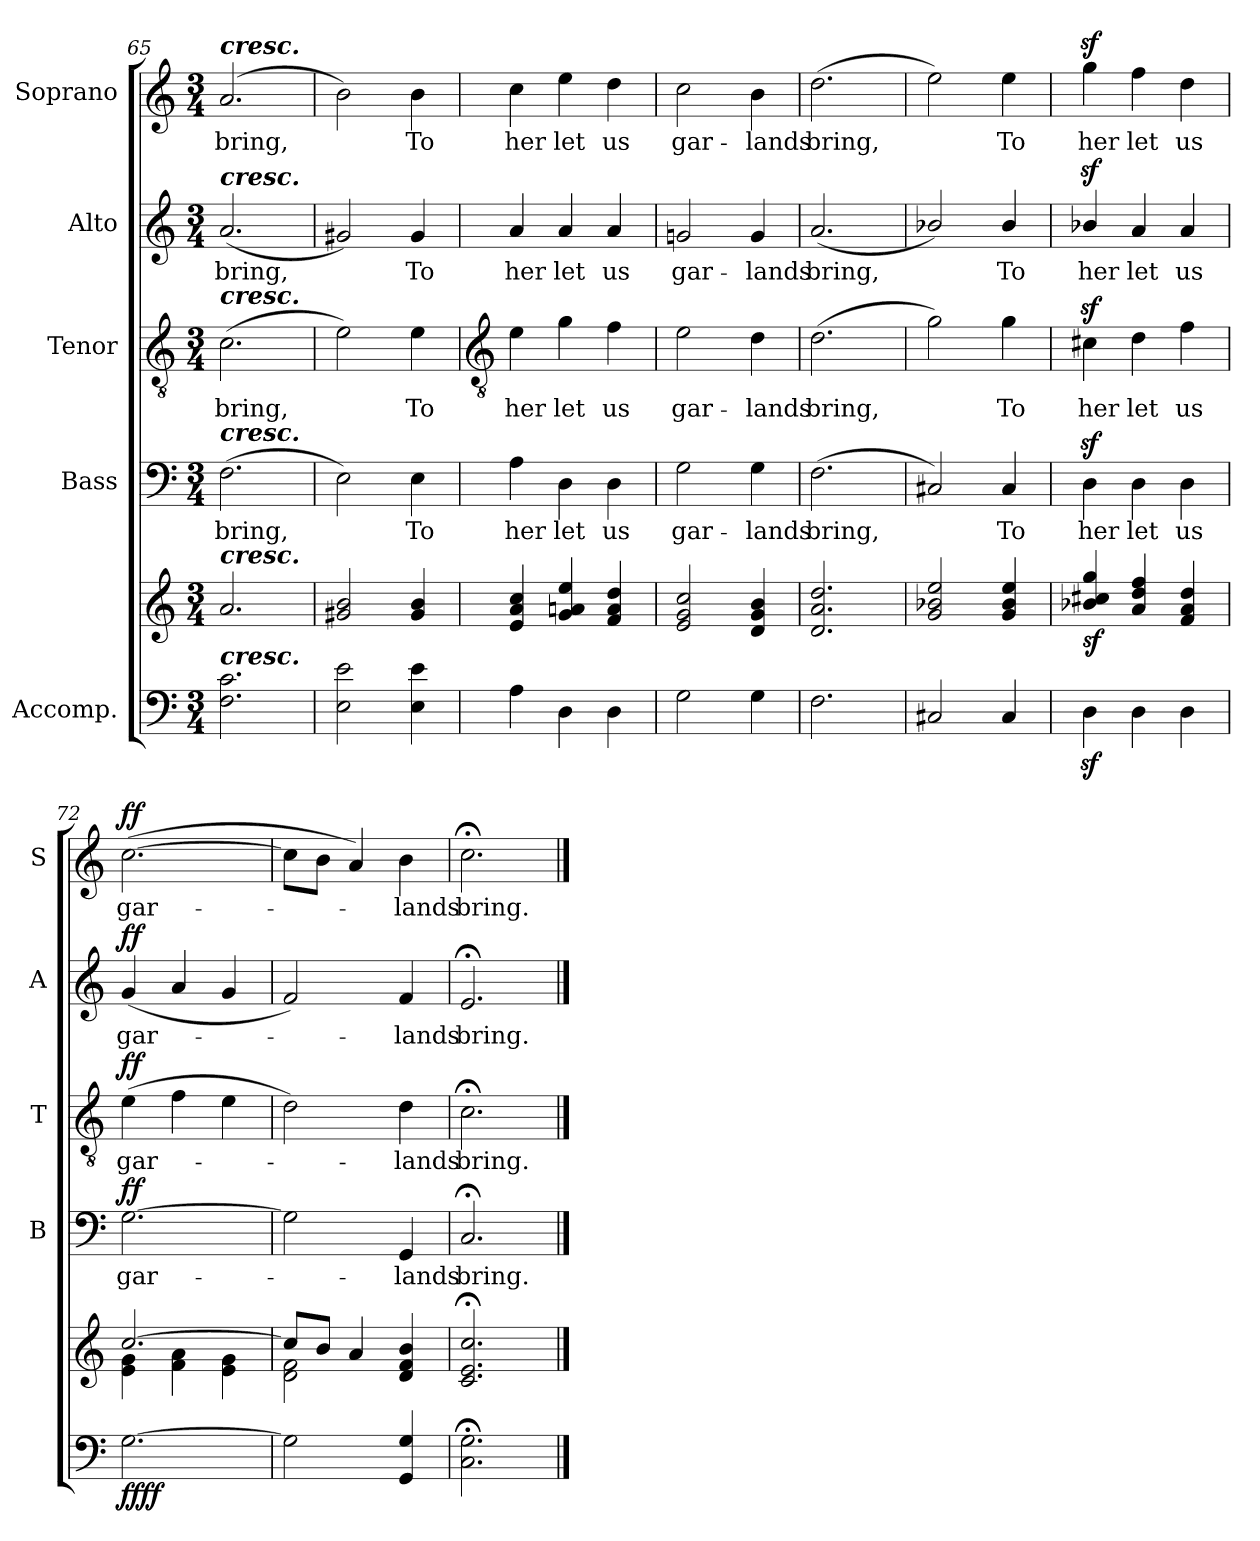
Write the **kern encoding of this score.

**kern	**kern	**dynam	**kern	**text	**dynam	**kern	**text	**dynam	**kern	**text	**dynam	**kern	**text	**dynam
*part5	*part5	*part5	*part4	*part4	*part4	*part3	*part3	*part3	*part2	*part2	*part2	*part1	*part1	*part1
*staff6	*staff5	*staff5/6	*staff4	*staff4	*staff4	*staff3	*staff3	*staff3	*staff2	*staff2	*staff2	*staff1	*staff1	*staff1
*I"Accomp.	*	*	*I"Bass	*	*	*I"Tenor	*	*	*I"Alto	*	*	*I"Soprano	*	*
*	*	*	*I'B	*	*	*I'T	*	*	*I'A	*	*	*I'S	*	*
*clefF4	*clefG2	*	*clefF4	*	*	*clefGv2	*	*	*clefG2	*	*	*clefG2	*	*
*k[]	*k[]	*	*k[]	*	*	*k[]	*	*	*k[]	*	*	*k[]	*	*
*C:	*C:	*	*C:	*	*	*C:	*	*	*C:	*	*	*C:	*	*
*M3/4	*M3/4	*	*M3/4	*	*	*M3/4	*	*	*M3/4	*	*	*M3/4	*	*
=65	=65	=65	=65	=65	=65	=65	=65	=65	=65	=65	=65	=65	=65	=65
!	!	!	!	!	!	!	!	!	!	!	!	!LO:TX:a:Bi:t=cresc.	!	!
!	!	!	!	!	!	!	!	!	!LO:TX:a:Bi:t=cresc.	!	!	!	!	!
!	!	!	!	!	!	!LO:TX:a:Bi:t=cresc.	!	!	!	!	!	!	!	!
!	!	!	!LO:TX:a:Bi:t=cresc.	!	!	!	!	!	!	!	!	!	!	!
!	!LO:TX:a:Bi:t=cresc.	!	!	!	!	!	!	!	!	!	!	!	!	!
!LO:TX:a:Bi:t=cresc.	!	!	!	!	!	!	!	!	!	!	!	!	!	!
!	!	!	!	!LO:LY:b	!	!	!LO:LY:b	!	!	!LO:LY:b	!	!	!LO:LY:b	!
2.F 2.c	2.a	.	(>2.F	bring,	.	(>2.c	bring,	.	(<2.a	bring,	.	(<2.a	bring,	.
=66	=66	=66	=66	=66	=66	=66	=66	=66	=66	=66	=66	=66	=66	=66
2E 2e	2g#X 2b	.	2E)	.	.	2e)	.	.	2g#X)	.	.	2b)	.	.
!	!	!	!	!LO:LY:b	!	!	!LO:LY:b	!	!	!LO:LY:b	!	!	!LO:LY:b	!
4E 4e	4g# 4b	.	4E	To	.	4e	To	.	4g#	To	.	4b	To	.
!!LO:LB:g=z
=67	=67	=67	=67	=67	=67	=67	=67	=67	=67	=67	=67	=67	=67	=67
*	*	*	*	*	*	*clefGv2	*	*	*	*	*	*	*	*
*	*^	*	*	*	*	*	*	*	*	*	*	*	*	*
!	!	!LO:N:vis=1	!	!	!LO:LY:b	!	!	!LO:LY:b	!	!	!LO:LY:b	!	!	!LO:LY:b	!
4A	4e 4a 4cc	2.ryy	.	4A	her	.	4e	her	.	4a	her	.	4cc	her	.
!	!	!	!	!	!LO:LY:b	!	!	!LO:LY:b	!	!	!LO:LY:b	!	!	!LO:LY:b	!
4D	4g 4an 4ee	.	.	4D	let	.	4g	let	.	4a	let	.	4ee	let	.
!	!	!	!	!	!LO:LY:b	!	!	!LO:LY:b	!	!	!LO:LY:b	!	!	!LO:LY:b	!
4D	4f 4a 4dd	.	.	4D	us	.	4f	us	.	4a	us	.	4dd	us	.
=68	=68	=68	=68	=68	=68	=68	=68	=68	=68	=68	=68	=68	=68	=68	=68
!	!	!LO:N:vis=1	!	!	!LO:LY:b	!	!	!LO:LY:b	!	!	!LO:LY:b	!	!	!LO:LY:b	!
2G	2e 2g 2cc	2.ryy	.	2G	gar-	.	2e	gar-	.	2gn	gar-	.	2cc	gar-	.
!	!	!	!	!	!LO:LY:b	!	!	!LO:LY:b	!	!	!LO:LY:b	!	!	!LO:LY:b	!
4G	4d 4g 4b	.	.	4G	-lands	.	4d	-lands	.	4g	-lands	.	4b	-lands	.
=69	=69	=69	=69	=69	=69	=69	=69	=69	=69	=69	=69	=69	=69	=69	=69
!	!	!LO:N:vis=1	!	!	!LO:LY:b	!	!	!LO:LY:b	!	!	!LO:LY:b	!	!	!LO:LY:b	!
2.F	2.d 2.a 2.dd	2.ryy	.	(<2.F	bring,	.	(>2.d	bring,	.	(<2.a	bring,	.	(>2.dd	bring,	.
=70	=70	=70	=70	=70	=70	=70	=70	=70	=70	=70	=70	=70	=70	=70	=70
!	!	!LO:N:vis=1	!	!	!	!	!	!	!	!	!	!	!	!	!
2C#X	2g 2b-X 2ee	2.ryy	.	2C#X)	.	.	2g)	.	.	2b-X/)	.	.	2ee)	.	.
!	!	!	!	!	!LO:LY:b	!	!	!LO:LY:b	!	!	!LO:LY:b	!	!	!LO:LY:b	!
4C#	4g 4b- 4ee	.	.	4C#	To	.	4g	To	.	4b-/	To	.	4ee	To	.
=71	=71	=71	=71	=71	=71	=71	=71	=71	=71	=71	=71	=71	=71	=71	=71
!	!	!LO:N:vis=1	!LO:DY:b	!	!LO:LY:b	!	!	!LO:LY:b	!	!	!LO:LY:b	!	!	!LO:LY:b	!
4Dz<	4b-X 4cc#X 4gg	2.ryy	sf	4Dz<	her	.	4c#Xz<	her	.	4b-Xz</	her	.	4ggz<	her	.
!	!	!	!	!	!LO:LY:b	!	!	!LO:LY:b	!	!	!LO:LY:b	!	!	!LO:LY:b	!
4D	4a 4dd 4ff	.	.	4D	let	.	4d	let	.	4a	let	.	4ff	let	.
!	!	!	!	!	!LO:LY:b	!	!	!LO:LY:b	!	!	!LO:LY:b	!	!	!LO:LY:b	!
4D	4f 4a 4dd	.	.	4D	us	.	4f	us	.	4a	us	.	4dd	us	.
=72	=72	=72	=72	=72	=72	=72	=72	=72	=72	=72	=72	=72	=72	=72	=72
!	!	!	!LO:DY:b=2	!	!LO:LY:b	!	!	!LO:LY:b	!	!	!LO:LY:b	!	!	!LO:LY:b	!
!	!	!	!LO:DY:n=1:b	!	!	!LO:DY:b	!	!	!LO:DY:b	!	!	!LO:DY:b	!	!	!LO:DY:b
[2.G	[2.cc/	4e\ 4g\	ff ff	[2.G	gar-	ff	(>4e	gar-	ff	(<4g	gar-	ff	(>[2.cc	gar-	ff
.	.	4f\ 4a\	.	.	.	.	4f	.	.	4a	.	.	.	.	.
.	.	4e\ 4g\	.	.	.	.	4e	.	.	4g	.	.	.	.	.
=73	=73	=73	=73	=73	=73	=73	=73	=73	=73	=73	=73	=73	=73	=73	=73
2G]	8cc/L]	2d\ 2f\	.	2G]	.	.	2d)	.	.	2f)	.	.	8ccL]	.	.
.	8b/J	.	.	.	.	.	.	.	.	.	.	.	8bJ	.	.
.	4a	.	.	.	.	.	.	.	.	.	.	.	4a)	.	.
!	!	!	!	!	!LO:LY:b	!	!	!LO:LY:b	!	!	!LO:LY:b	!	!	!LO:LY:b	!
4GG 4G	4d 4f 4b	4ryy	.	4GG	lands	.	4d	lands	.	4f	lands	.	4b	lands	.
=74	=74	=74	=74	=74	=74	=74	=74	=74	=74	=74	=74	=74	=74	=74	=74
!	!	!LO:N:vis=1	!	!	!LO:LY:b	!	!	!LO:LY:b	!	!	!LO:LY:b	!	!	!LO:LY:b	!
2.C; 2.G;	2.c;< 2.e;< 2.cc;<	2.ryy	.	2.C;<	bring.	.	2.c;<	bring.	.	2.e;<	bring.	.	2.cc;<	bring.	.
*	*v	*v	*	*	*	*	*	*	*	*	*	*	*	*	*
==	==	==	==	==	==	==	==	==	==	==	==	==	==	==
*-	*-	*-	*-	*-	*-	*-	*-	*-	*-	*-	*-	*-	*-	*-
